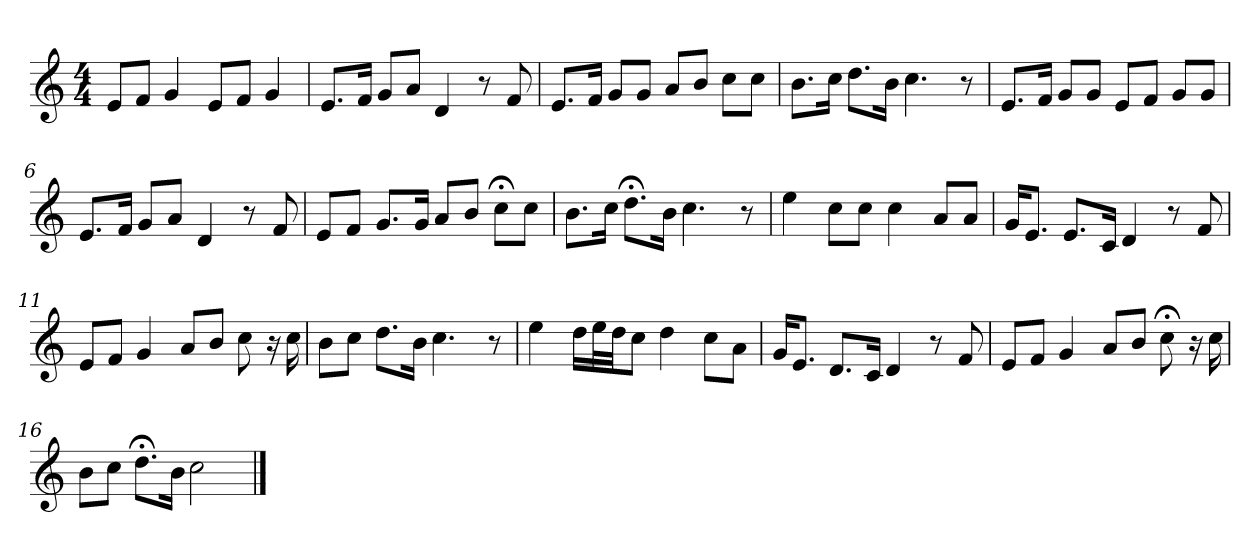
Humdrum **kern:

**kern
*part1
*staff1
*M4/4
*MM98
=1
8eL
8fJ
4g
8eL
8fJ
4g
=2
8.eL
16fJk
8gL
8aJ
4d
8r
8f
=3
8.eL
16fJk
8gL
8gJ
8aL
8bJ
8ccL
8ccJ
=4
8.bL
16ccJk
8.ddL
16bJk
4.cc
8r
=5
8.eL
16fJk
8gL
8gJ
8eL
8fJ
8gL
8gJ
=6
8.eL
16fJk
8gL
8aJ
4d
8r
8f
=7
8eL
8fJ
8.gL
16gJk
8aL
8bJ
8cc;<L
8ccJ
=8
8.bL
16ccJk
8.dd;<L
16bJk
4.cc
8r
=9
4ee
8ccL
8ccJ
4cc
8aL
8aJ
=10
16gKL
8.eJ
8.eL
16cJk
4d
8r
8f
=11
8eL
8fJ
4g
8aL
8bJ
8cc
16r
16cc
=12
8bL
8ccJ
8.ddL
16bJk
4.cc
8r
=13
4ee
16ddLL
32eeL
32ddJJ
8ccJ
4dd
8ccL
8aJ
=14
16gKL
8.eJ
8.dL
16cJk
4d
8r
8f
=15
8eL
8fJ
4g
8aL
8bJ
8cc;<
16r
16cc
=16
8bL
8ccJ
8.dd;<L
16bJk
2cc
==
*-
